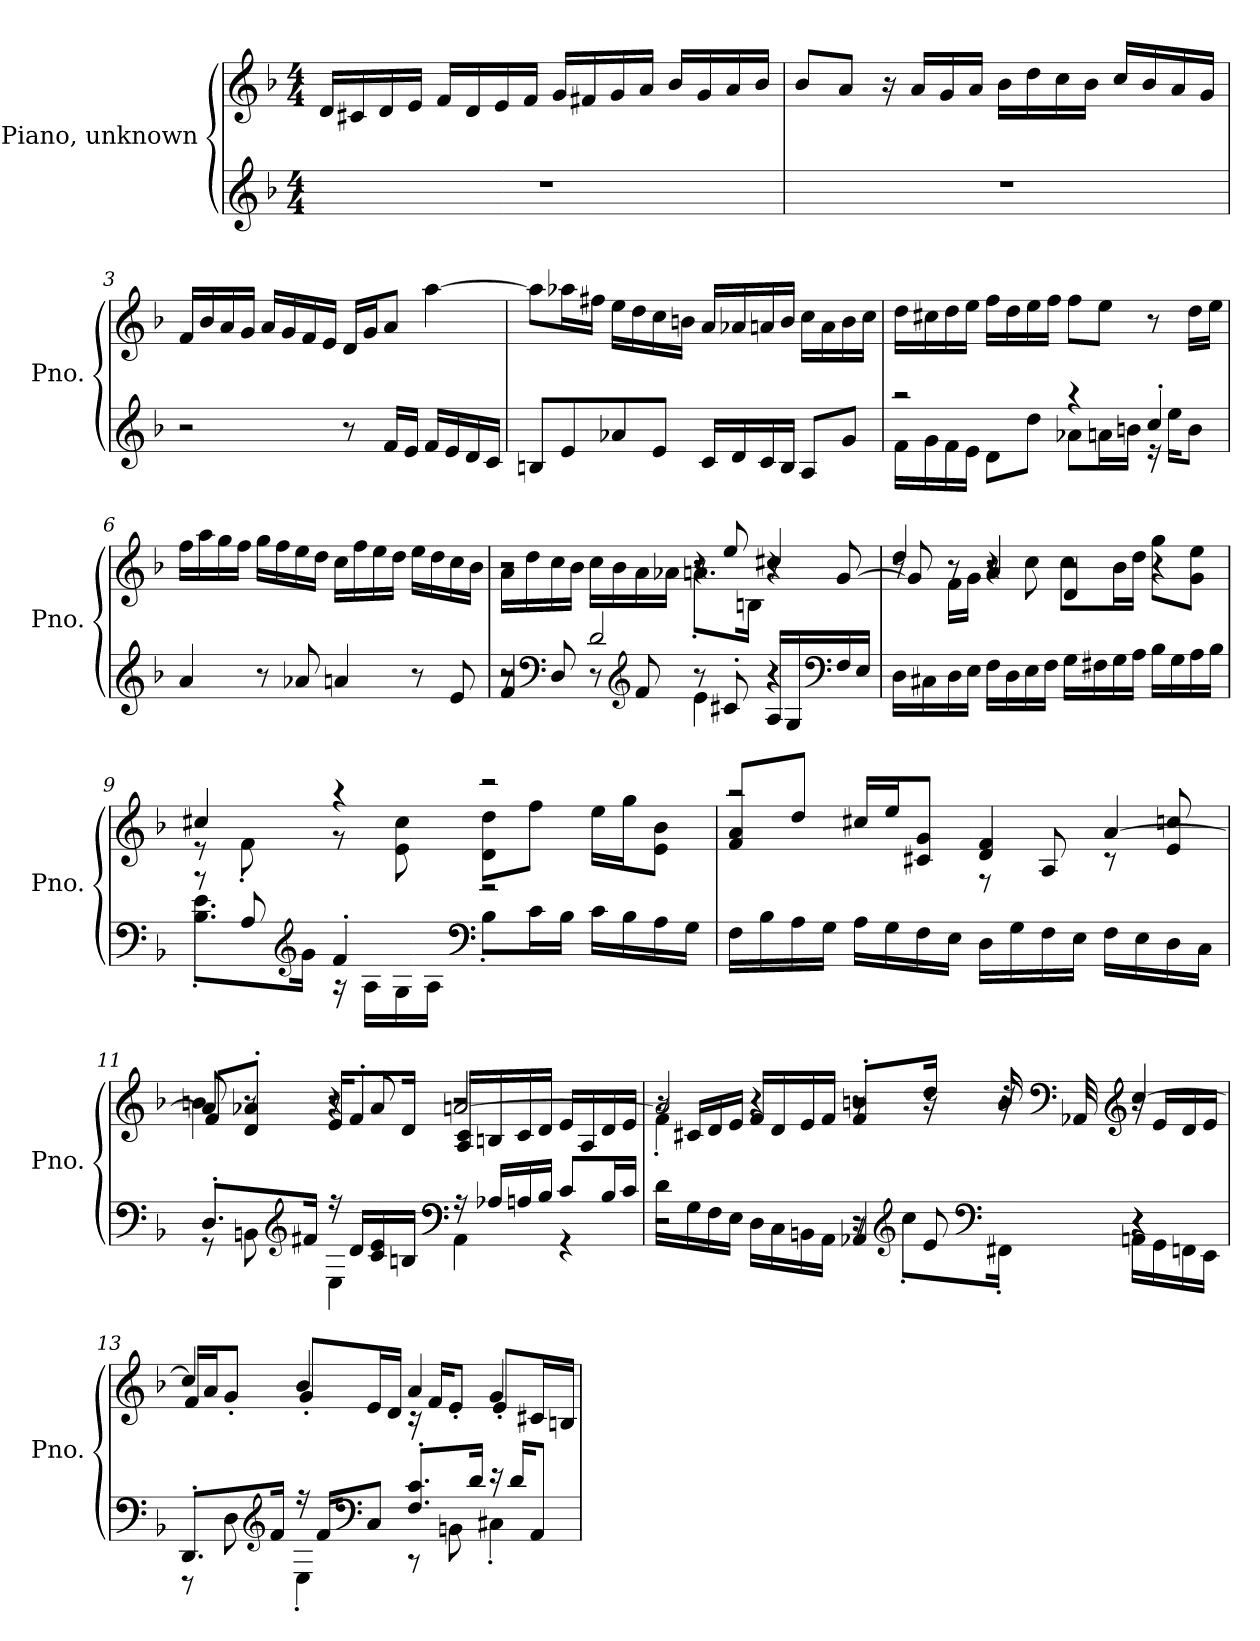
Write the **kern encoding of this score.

**kern	**kern
*part1	*part1
*staff2	*staff1
*I"Piano, unknown	*
*I'Pno.	*
*clefG2	*clefG2
*k[b-]	*k[b-]
*M4/4	*M4/4
*MM120	*MM120
=1	=1
1r	16d/LL
.	16c#X/
.	16d/
.	16e/JJ
.	16f/LL
.	16d/
.	16e/
.	16f/JJ
.	16g/LL
.	16f#X/
.	16g/
.	16a/JJ
.	16b-/LL
.	16g/
.	16a/
.	16b-/JJ
=2	=2
1r	8b-/L
.	8a/J
.	16r
.	16a/LL
.	16g/
.	16a/JJ
.	16b-\LL
.	16dd\
.	16cc\
.	16b-\JJ
.	16cc/LL
.	16b-/
.	16a/
.	16g/JJ
!!LO:LB:g=z
=3	=3
2r	16f/LL
.	16b-/
.	16a/
.	16g/JJ
.	16a/LL
.	16g/
.	16f/
.	16e/JJ
8r	16d/LL
.	16g/J
16f/LL	8a/J
16e/JJ	.
16f/LL	[4aa\
16e/	.
16d/	.
16c/JJ	.
=4	=4
8Bn/L	8aa\L]
8e/	16aa-X\L
.	16ff#X\JJ
8a-X/	16ee\LL
.	16dd\
8e/J	16cc\
.	16bn\JJ
16c/LL	16a/LL
16d/	16a-X/
16c/	16an/
16B/JJ	16b/JJ
8A/L	16cc\LL
.	16a\
8g/J	16b\
.	16cc\JJ
!!LO:LB:g=z
=5	=5
*^	*
2r	16f\LL	16dd\LL
.	16g\	16cc#X\
.	16f\	16dd\
.	16e\JJ	16ee\JJ
.	8d\L	16ff\LL
.	.	16dd\
.	8dd\J	16ee\
.	.	16ff\JJ
4r	8a-X\L	8ff\L
.	16an\L	8ee\J
.	16bn\JJ	.
4cc'/	16r	8r
.	16ee\KL	.
.	8b\J	16dd\LL
.	.	16ee\JJ
*v	*v	*
=6	=6
4a/	16ff\LL
.	16aa\
.	16gg\
.	16ff\JJ
8r	16gg\LL
.	16ff\
8a-X/	16ee\
.	16dd\JJ
4an/	16cc\LL
.	16ff\
.	16ee\
.	16dd\JJ
8r	16ee\LL
.	16dd\
8e/	16cc\
.	16b-\JJ
!!LO:LB:g=z
=7	=7
*^	*^
*	*^	*	*^
4f/	2r	8r	2r	16a\LL	2r
.	.	.	.	16dd\	.
*clefF4	*	*	*	*	*
.	.	8D/	.	16cc\	.
.	.	.	.	16b-\JJ	.
2d/	.	8r	.	16cc\LL	.
.	.	.	.	16b-\	.
*clefG2	*	*	*	*	*
.	.	8f/	.	16a\	.
.	.	.	.	16a-X\JJ	.
.	4e\	8r	8r	8.an'\L	4r
.	.	8c#X'/	8ee/	.	.
.	.	.	.	16Bn\Jk	.
4r	4r	16A/LL	4cc#X/	4r	8r
.	.	16G/	.	.	.
*clefF4	*	*	*	*	*
.	.	16F/	.	.	[8g/
.	.	16E/JJ	.	.	.
*v	*v	*v	*	*	*
=8	=8	=8	=8
16D\LL	4dd/	8r	8g/]
16C#X\	.	.	.
16D\	.	16f\LL	8r
16E\JJ	.	16g\JJ	.
16F\LL	4a/	8r	4r
16D\	.	.	.
16E\	.	8cc\	.
16F\JJ	.	.	.
16G\LL	4d/	8cc\L	2r
16F#X\	.	.	.
16G\	.	16b-\L	.
16A\JJ	.	16dd\JJ	.
16B-\LL	4r	8gg\L	.
16G\	.	.	.
16A\	.	8g\ 8ee\J	.
16B-\JJ	.	.	.
*	*	*v	*v
!!LO:LB:g=z
=9	=9	=9
*^	*	*
8r	8.B-\' 8.e\'L	4cc#X/	8r
8A/	.	.	8f'\
*clefG2	*	*	*
.	16g\Jk	.	.
4f'/	16r	4r	8r
.	16A\LL	.	.
.	16G\	.	8e\ 8cc#\
.	16A\JJ	.	.
*clefF4	*	*	*
2r	8B-'\L	2r	8d\ 8dd\L
.	16c\L	.	8ff\J
.	16B-\JJ	.	.
.	16c\LL	.	16ee\LL
.	16B-\	.	16gg\J
.	16A\	.	8e\ 8b-\J
.	16G\JJ	.	.
*v	*v	*	*
=10	=10	=10
16F\LL	2r	8f/ 8a/L
16B-\	.	.
16A\	.	8dd/J
16G\JJ	.	.
16A\LL	.	16cc#X/LL
16G\	.	16ee/J
16F\	.	8c#X/ 8g/J
16E\JJ	.	.
16D\LL	4d/ 4f/	8r
16G\	.	.
16F\	.	8A/
16E\JJ	.	.
16F\LL	[4a/	8r
16E\	.	.
16D\	.	8e/ 8ccn/
16C\JJ	.	.
!!LO:LB:g=z
=11	=11	=11
*^	*	*^
8.D'/L	8r	8a/]	4bn\	8f/L
.	8BBn\	8r	.	8d/' 8a-X/'J
*clefG2	*	*	*	*
16f#X/Jk	.	.	.	.
16r	4E\	8r	4r	16e/KL
16d/LL	.	.	.	8f'/
16c/ 16e/	.	8a-/	.	.
16Bn/JJ	.	.	.	16d/Jk
*clefF4	*	*	*	*
16r	4AA\	[2an/	2r	16A/ 16c/LL
16A-X/LL	.	.	.	16Bn/
16An/	.	.	.	16c/
16B/JJ	.	.	.	16d/JJ
8c/L	4r	.	.	16e/LL
.	.	.	.	16A/
16B/L	.	.	.	16d/
16c/JJ	.	.	.	16e/JJ
!!LO:PB:g=z	!!	!!
=12	=12	=12	=12	=12
*	*^	*	*	*
2r	16d\LL	2r	2a/]	4f'\	16r
.	16G\	.	.	.	16c#X/LL
.	16F\	.	.	.	16d/
.	16E\JJ	.	.	.	16e/JJ
.	16D\LL	.	.	4r	16f/LL
.	16C\	.	.	.	16d/
.	16BBn\	.	.	.	16e/
.	16AA\JJ	.	.	.	16f/JJ
8r	16r	4AA-X/	8r	2r	8f/' 8bn/'L
*clefG2	*	*	*	*	*
.	8cc'\L	.	.	.	.
8e/	.	.	16r	.	16dd/Jk
*clefF4	*	*	*	*	*
.	16FF#X'\Jk	.	16b/	.	32r
*	*	*	*clefF4	*	*
.	.	.	.	.	32AA-X/
*	*	*	*clefG2	*	*
4r	16AAn\LL	4r	[4cc/	.	16r
.	16GG\	.	.	.	16e/LL
.	16FFn\	.	.	.	16d/
.	16EE\JJ	.	.	.	16e/JJ
*	*v	*v	*	*	*
*	*	*	*v	*v
!!LO:LB:g=z
=13	=13	=13	=13
8.DD'/L	8r	4cc/]	16f/LL
.	.	.	16a/J
.	8D\	.	8g'/J
*clefG2	*	*	*
16f/Jk	.	.	.
16r	4E'\	4b-/	8g'/L
16f/KL	.	.	.
*clefF4	*	*	*
8C/J	.	.	16e/L
.	.	.	16d/JJ
8.F/' 8.c/'L	8r	4a/	16r
.	.	.	16f/KL
.	8BBn\	.	8e'/J
16d/Jk	.	.	.
16r	4C#X'\	4g/	8e'/L
16d/KL	.	.	.
8AA/J	.	.	16c#X/L
.	.	.	16Bn/JJ
*v	*v	*	*
*	*v	*v
=	=
*-	*-
